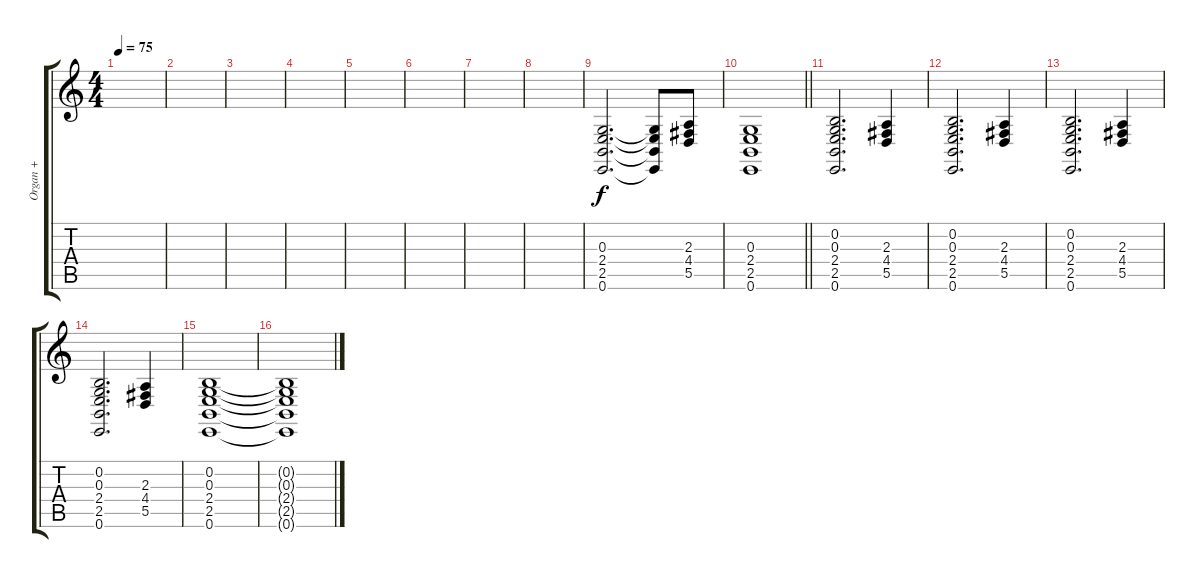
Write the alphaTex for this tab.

\track ("Organ +" "Organ +") {instrument churchorgan}
\staff {score tabs}
\tuning (E4 B3 G3 D3 A2 E2) {hide}
\ts (4 4)
\tempo 75
\clef g2
\ks c
|
|
|
|
|
|
|
|
(0.3 2.4 2.5 0.6).2{d volume 13} (0.3{t} 2.4{t} 2.5{t} 0.6{t}).8 (2.3 4.4 5.5).8 |
\barLineRight lightlight
(0.3 2.4 2.5 0.6).1 |
(0.2 0.3 2.4 2.5 0.6).2{d} (2.3 4.4 5.5).4 |
(0.2 0.3 2.4 2.5 0.6).2{d} (2.3 4.4 5.5).4 |
(0.2 0.3 2.4 2.5 0.6).2{d} (2.3 4.4 5.5).4 |
(0.2 0.3 2.4 2.5 0.6).2{d} (2.3 4.4 5.5).4 |
(0.2 0.3 2.4 2.5 0.6).1 |
(0.2{t} 0.3{t} 2.4{t} 2.5{t} 0.6{t}).1{volume 6}
